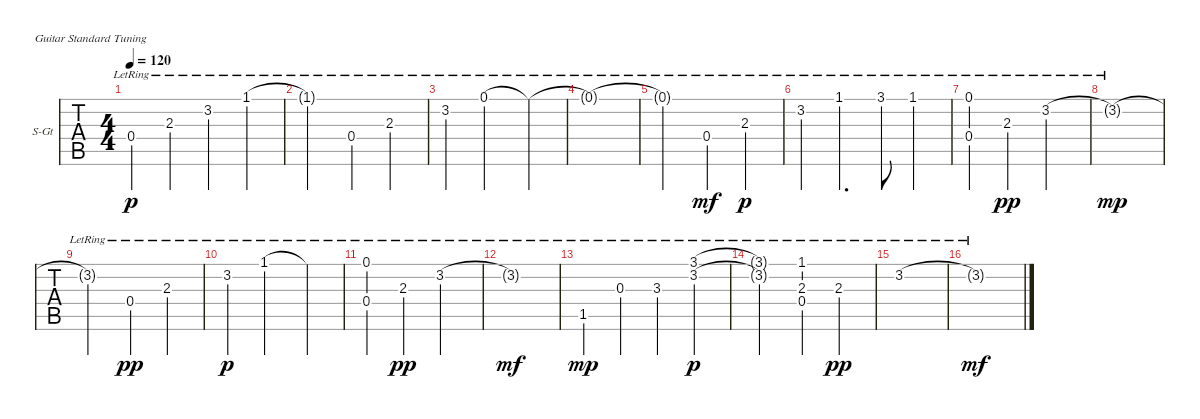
\defaultSystemsLayout 4
\bracketExtendMode groupsimilarinstruments
\firstSystemTrackNameOrientation horizontal
\otherSystemsTrackNameOrientation horizontal
\track ("Steel Guitar" "S-Gt") {instrument acousticguitarsteel}
\staff {tabs}
\tuning (E4 B3 G3 D3 A2 E2)
\ts (4 4)
\tempo 120
\clef g2
\scale
0.485477
\ks aminor
0.4{lr}.4{dy p instrument acousticguitarsteel} 2.3{lr}.4 3.2{lr}.4 1.1{lr}.4 |
\scale
0.257261 1.1{lr t}.2 0.4{lr}.4 2.3{lr}.4 |
\scale
0.257261 3.2{lr}.4 0.1{lr}.2 0.1{lr t}.4 |
\scale
0.333333 0.1{lr t}.1 |
\scale
0.333333 0.1{lr t}.2 0.4{lr}.4{dy mf} 2.3{lr}.4{dy p} |
\scale
0.333333 3.2{lr}.4 1.1{lr}.4{d} 3.1{lr}.8 1.1{lr}.4 |
\scale
0.333333 (0.4{lr} 0.1{lr}).4 2.3{lr}.4{dy pp} 3.2{lr}.2 |
\scale
0.333333 3.2{lr t}.1{dy mp} |
\scale
0.333333 3.2{lr t}.2 0.4{lr}.4{dy pp} 2.3{lr}.4 |
\scale
0.333333 3.2{lr}.4{dy p} 1.1{lr}.2 1.1{lr t}.4 |
\scale
0.333333 (0.1{lr} 0.4{lr}).4 2.3{lr}.4{dy pp} 3.2{lr}.2 |
\scale
0.333333 3.2{lr t}.1{dy mf} |
\scale
0.333333 1.5{lr}.4{dy mp} 0.3{lr}.4 3.3{lr}.4 (3.1{lr} 3.2{lr}).4{dy p} |
\scale
0.333333 (3.1{lr t} 3.2{lr t}).2 (0.4{lr} 2.3{lr} 1.1{lr}).4 2.3{lr}.4{dy pp} |
\scale
0.333333 3.2{lr}.1 |
\scale
0.333333 3.2{lr t}.1{dy mf}
